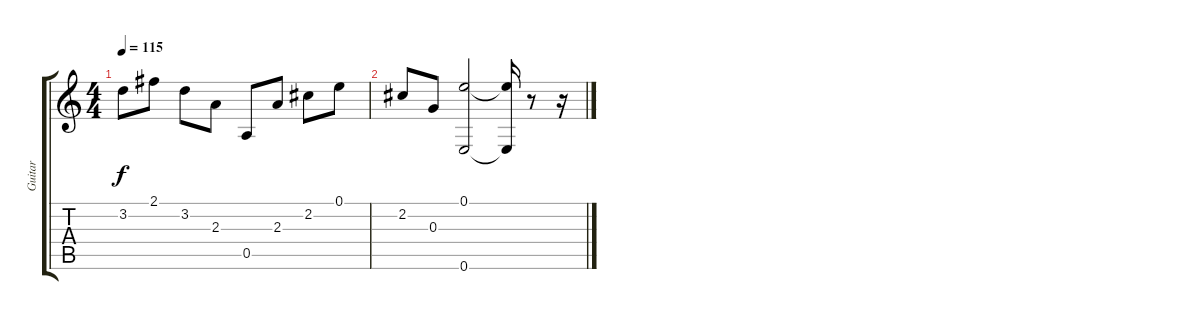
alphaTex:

\track ("Guitar" "Guitar") {instrument acousticguitarnylon}
\staff {score tabs}
\tuning (E4 B3 G3 D3 A2 E2) {hide}
\ts (4 4)
\tempo 115
\clef g2
\ks c
3.2.8{dy f} 2.1.8 3.2.8 2.3.8 0.5.8 2.3.8 2.2.8 0.1.8 |
2.2.8 0.3.8 (0.1 0.6).2 (0.1{t} 0.6{t}).16 r.8 r.16
